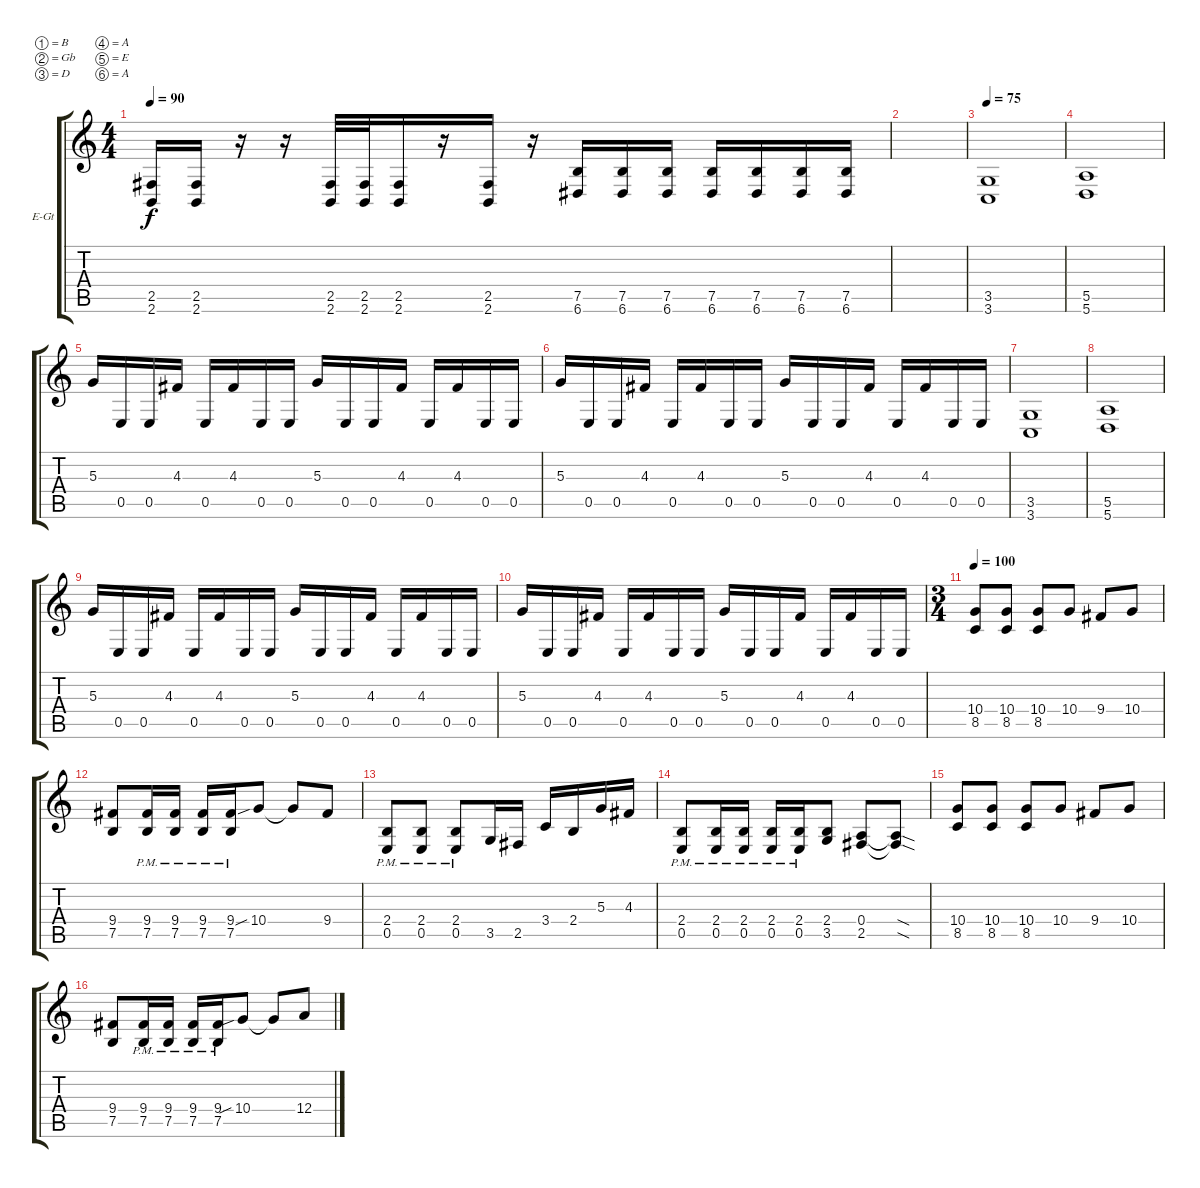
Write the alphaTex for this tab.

\bracketExtendMode groupsimilarinstruments
\firstSystemTrackNameOrientation horizontal
\otherSystemsTrackNameOrientation horizontal
\track ("Nevan Alahy" "E-Gt") {instrument distortionguitar}
\staff {score tabs}
\tuning (B3 Gb3 D3 A2 E2 A1)
\ts (4 4)
\tempo 90
\clef g2
\ks c
(2.6 2.5).16{dy f} (2.6 2.5).16 r.16 r.16 (2.6 2.5).32 (2.6 2.5).32 (2.6 2.5).16 r.16 (2.6 2.5).16 r.16 (6.6 7.5).16 (6.6 7.5).16 (6.6 7.5).16 (6.6 7.5).16 (6.6 7.5).16 (6.6 7.5).16 (6.6 7.5).16 |
|
\tempo 75
(3.5 3.6).1 |
(5.5 5.6).1 |
5.3.16 0.5.16 0.5.16 4.3.16 0.5.16 4.3.16 0.5.16 0.5.16 5.3.16 0.5.16 0.5.16 4.3.16 0.5.16 4.3.16 0.5.16 0.5.16 |
5.3.16 0.5.16 0.5.16 4.3.16 0.5.16 4.3.16 0.5.16 0.5.16 5.3.16 0.5.16 0.5.16 4.3.16 0.5.16 4.3.16 0.5.16 0.5.16 |
(3.5 3.6).1 |
(5.5 5.6).1 |
5.3.16 0.5.16 0.5.16 4.3.16 0.5.16 4.3.16 0.5.16 0.5.16 5.3.16 0.5.16 0.5.16 4.3.16 0.5.16 4.3.16 0.5.16 0.5.16 |
5.3.16 0.5.16 0.5.16 4.3.16 0.5.16 4.3.16 0.5.16 0.5.16 5.3.16 0.5.16 0.5.16 4.3.16 0.5.16 4.3.16 0.5.16 0.5.16 |
\ts (3 4)
\tempo 100
(8.5 10.4).8 (8.5 10.4).8 (8.5 10.4).8 10.4.8 9.4.8 10.4.8 |
(7.5 9.4).8 (7.5{pm} 9.4{pm}).16 (7.5{pm} 9.4{pm}).16 (7.5{pm} 9.4{pm}).16 (7.5{pm} 9.4{pm}).16 10.4{sib}.8 10.4{t}.8 9.4.8 |
(0.5{pm} 2.4{pm}).8 (0.5{pm} 2.4{pm}).8 (0.5{pm} 2.4{pm}).8 3.5.16 2.5.16 3.4.16 2.4.16 5.3.16 4.3.16 |
(0.5{pm} 2.4{pm}).8 (0.5{pm} 2.4{pm}).16 (0.5{pm} 2.4{pm}).16 (0.5{pm} 2.4{pm}).16 (0.5{pm} 2.4{pm}).16 (3.5 2.4).8 (2.5 0.4).8 (0.4{sod t} 2.5{sod t}).8 |
(8.5 10.4).8 (8.5 10.4).8 (8.5 10.4).8 10.4.8 9.4.8 10.4.8 |
(7.5 9.4).8 (7.5{pm} 9.4{pm}).16 (7.5{pm} 9.4{pm}).16 (7.5{pm} 9.4{pm}).16 (7.5{pm} 9.4{pm}).16 10.4{sib}.8 10.4{t}.8 12.4.8
